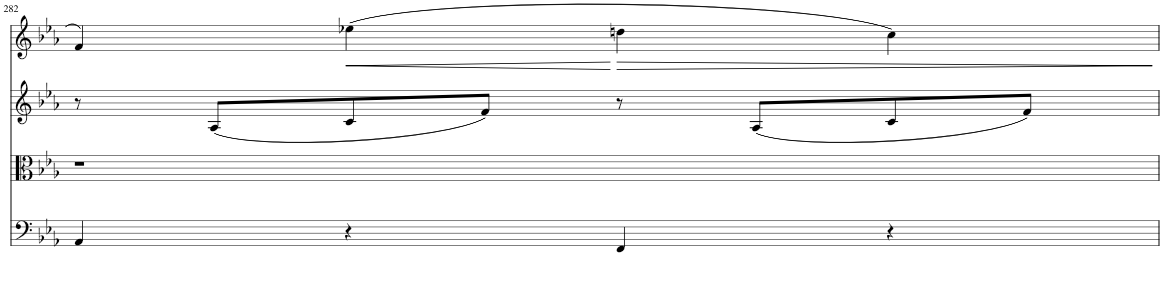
**kern	**kern	**kern	**kern	**dynam
*part4	*part3	*part2	*part1	*part1
*staff4	*staff3	*staff2	*staff1	*staff1
*I"Sampler	*I"Sampler	*I"Sampler	*I"Sampler	*
*I'Samp	*I'Samp	*I'Samp	*I'Samp	*
!!LO:PB:g=z
*clefF4	*clefC3	*clefG2	*clefG2	*
*k[b-e-a-]	*k[b-e-a-]	*k[b-e-a-]	*k[b-e-a-]	*
*M4/4	*M4/4	*M4/4	*M4/4	*
*met(c)	*met(c)	*met(c)	*met(c)	*
=282	=282	=282	=282	=282
4AA-/	1r	8r	4f/	.
.	.	(8A-/L	.	.
!	!	!	!	!LO:HP:b
4r	.	8c/	(4ee-X\	<
.	.	8f/J)	.	.
!	!	!	!	!LO:HP:n=1:b
4FF/	.	8r	4ddn\	[ >
.	.	(8A-/L	.	.
4r	.	8c/	4cc\)	.
.	.	8f/J)	.	.
.	.	.	.	]
=	=	=	=	=
*-	*-	*-	*-	*-
